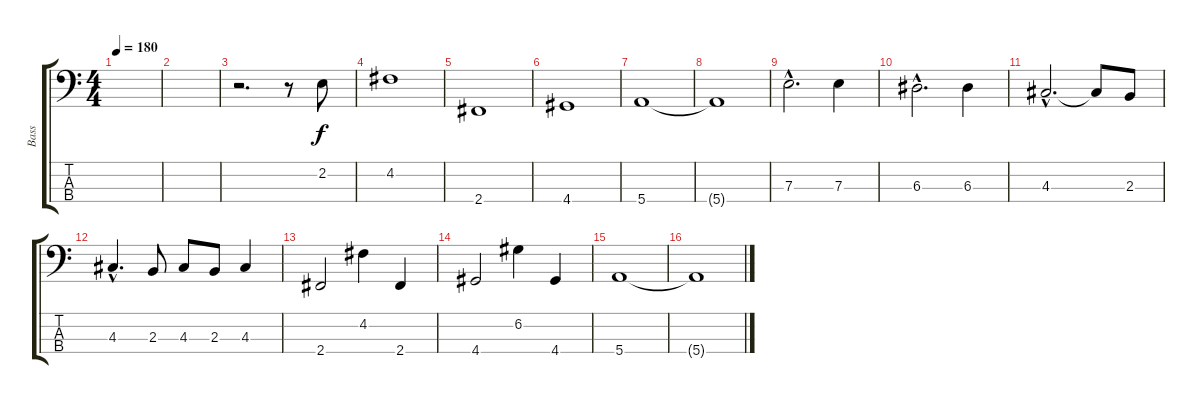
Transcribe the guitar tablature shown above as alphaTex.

\track ("Bass" "Bass") {instrument electricbassfinger}
\staff {score tabs}
\tuning (G2 D2 A1 E1) {hide}
\ts (4 4)
\tempo 180
\clef f4
\ks c
|
|
r.2{d} r.8 2.2.8 |
4.2.1 |
2.4.1 |
4.4.1 |
5.4.1 |
5.4{t}.1 |
7.3{hac}.2{d} 7.3.4 |
6.3{hac}.2{d} 6.3.4 |
4.3{hac}.2{d} 4.3{t}.8 2.3.8 |
4.3{hac}.4{d} 2.3.8 4.3.8 2.3.8 4.3.4 |
2.4.2 4.2.4 2.4.4 |
4.4.2 6.2.4 4.4.4 |
5.4.1 |
5.4{t}.1
